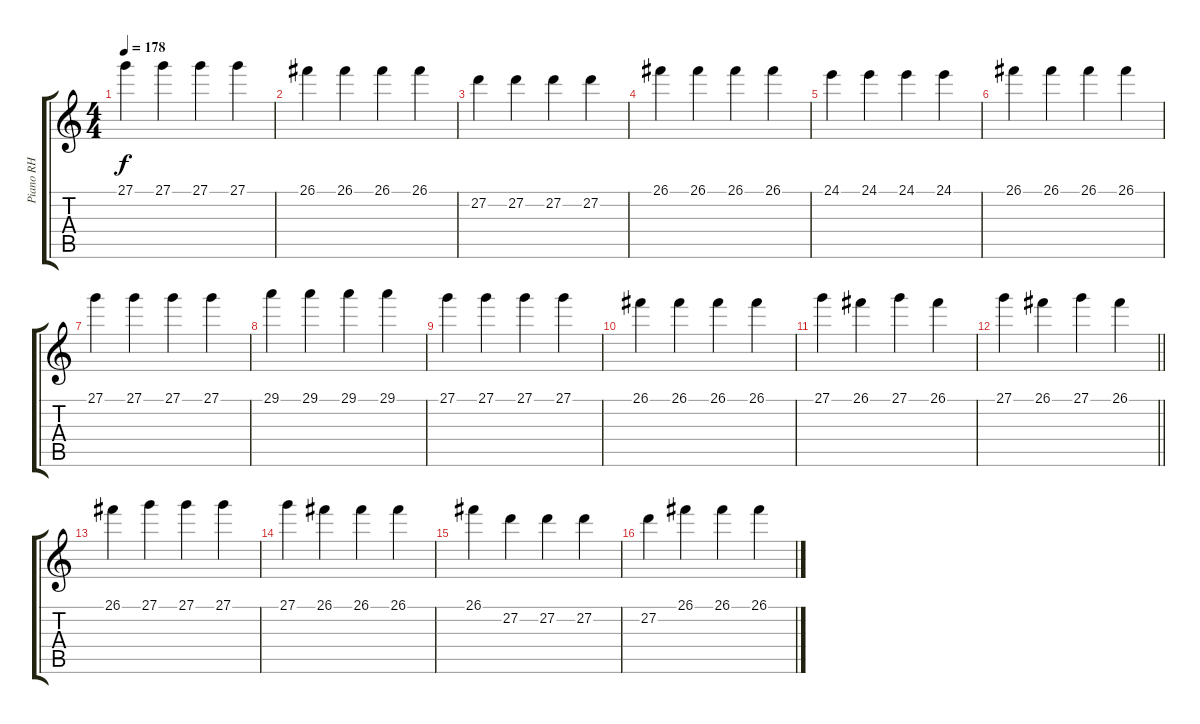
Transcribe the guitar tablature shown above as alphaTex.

\track ("Piano RH" "Piano RH") {instrument acousticgrandpiano}
\staff {score tabs}
\tuning (E4 B3 G3 D3 A2 E2) {hide}
\ts (4 4)
\tempo 178
\clef g2
\ks c
27.1.4{dy f} 27.1.4 27.1.4 27.1.4 |
26.1.4 26.1.4 26.1.4 26.1.4 |
27.2.4 27.2.4 27.2.4 27.2.4 |
26.1.4 26.1.4 26.1.4 26.1.4 |
24.1.4 24.1.4 24.1.4 24.1.4 |
26.1.4 26.1.4 26.1.4 26.1.4 |
27.1.4 27.1.4 27.1.4 27.1.4 |
29.1.4 29.1.4 29.1.4 29.1.4 |
27.1.4 27.1.4 27.1.4 27.1.4 |
26.1.4 26.1.4 26.1.4 26.1.4 |
27.1.4 26.1.4 27.1.4 26.1.4 |
\barLineRight lightlight
27.1.4 26.1.4 27.1.4 26.1.4 |
26.1.4 27.1.4 27.1.4 27.1.4 |
27.1.4 26.1.4 26.1.4 26.1.4 |
26.1.4 27.2.4 27.2.4 27.2.4 |
27.2.4 26.1.4 26.1.4 26.1.4
